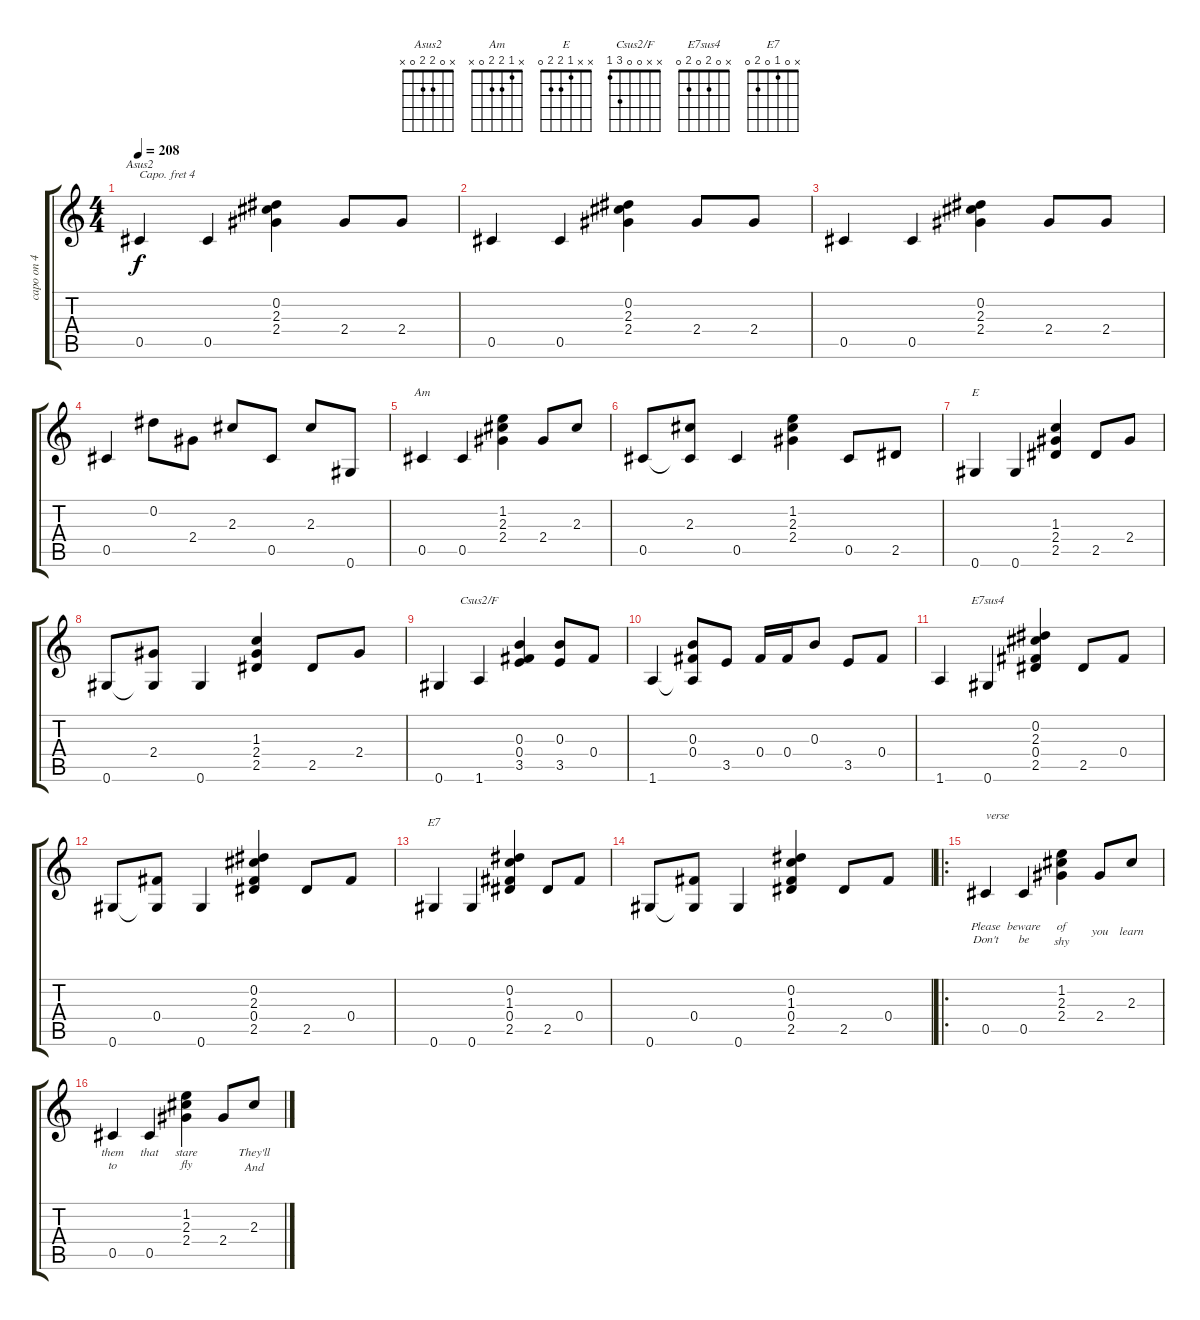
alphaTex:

\track ("capo on 4" "capo on 4") {instrument acousticguitarsteel}
\staff {score tabs}
\capo 4
\tuning (E4 B3 G3 D3 A2 E2) {hide}
\chord ("Asus2" x 0 2 2 0 x)
\chord ("Am" x 1 2 2 0 x)
\chord ("E" x x 1 2 2 0)
\chord ("Csus2/F" x x 0 0 3 1)
\chord ("E7sus4" x 0 2 0 2 0)
\chord ("E7" x 0 1 0 2 0)
\ts (4 4)
\tempo 208
\clef g2
\ks c
0.5.4{ch "Asus2" dy f instrument acousticguitarsteel} 0.5.4 (0.2 2.3 2.4).4 2.4.8 2.4.8 |
0.5.4 0.5.4 (0.2 2.3 2.4).4 2.4.8 2.4.8 |
0.5.4 0.5.4 (0.2 2.3 2.4).4 2.4.8 2.4.8 |
0.5.4 0.2.8 2.4.8 2.3.8 0.5.8 2.3.8 0.6.8 |
0.5.4{ch "Am"} 0.5.4 (1.2 2.3 2.4).4 2.4.8 2.3.8 |
0.5.8 (2.3 0.5{t}).8 0.5.4 (1.2 2.3 2.4).4 0.5.8 2.5.8 |
0.6.4{ch "E"} 0.6.4 (1.3 2.4 2.5).4 2.5.8 2.4.8 |
0.6.8 (2.4 0.6{t}).8 0.6.4 (1.3 2.4 2.5).4 2.5.8 2.4.8 |
0.6.4 1.6.4{ch "Csus2/F"} (0.3 0.4 3.5).4 (0.3 3.5).8 0.4.8 |
1.6.4 (0.3 0.4 1.6{t}).8 3.5.8 0.4.16 0.4.16 0.3.8 3.5.8 0.4.8 |
1.6.4 0.6.4{ch "E7sus4"} (0.2 2.3 0.4 2.5).4 2.5.8 0.4.8 |
0.6.8 (0.4 0.6{t}).8 0.6.4 (0.2 2.3 0.4 2.5).4 2.5.8 0.4.8 |
0.6.4{ch "E7"} 0.6.4 (0.2 1.3 0.4 2.5).4 2.5.8 0.4.8 |
0.6.8 (0.4 0.6{t}).8 0.6.4 (0.2 1.3 0.4 2.5).4 2.5.8 0.4.8 |
\ro
0.5.4{txt "verse" lyrics (0 "Please") lyrics (1 "Don't") lyrics (2 "") lyrics (3 "") lyrics (4 "")} 0.5.4{lyrics (0 "beware") lyrics (1 "be") lyrics (2 "") lyrics (3 "") lyrics (4 "")} (1.2 2.3 2.4).4{lyrics (0 "of") lyrics (1 "shy") lyrics (2 "") lyrics (3 "") lyrics (4 "")} 2.4.8{lyrics (0 "") lyrics (1 "you") lyrics (2 "") lyrics (3 "") lyrics (4 "")} 2.3.8{lyrics (0 "") lyrics (1 "learn") lyrics (2 "") lyrics (3 "") lyrics (4 "")} |
0.5.4{lyrics (0 "them") lyrics (1 "to") lyrics (2 "") lyrics (3 "") lyrics (4 "")} 0.5.4{lyrics (0 "that") lyrics (1 "") lyrics (2 "") lyrics (3 "") lyrics (4 "")} (1.2 2.3 2.4).4{lyrics (0 "stare") lyrics (1 "fly") lyrics (2 "") lyrics (3 "") lyrics (4 "")} 2.4.8{lyrics (0 "") lyrics (1 "") lyrics (2 "") lyrics (3 "") lyrics (4 "")} 2.3.8{lyrics (0 "They'll") lyrics (1 "And") lyrics (2 "") lyrics (3 "") lyrics (4 "")}
